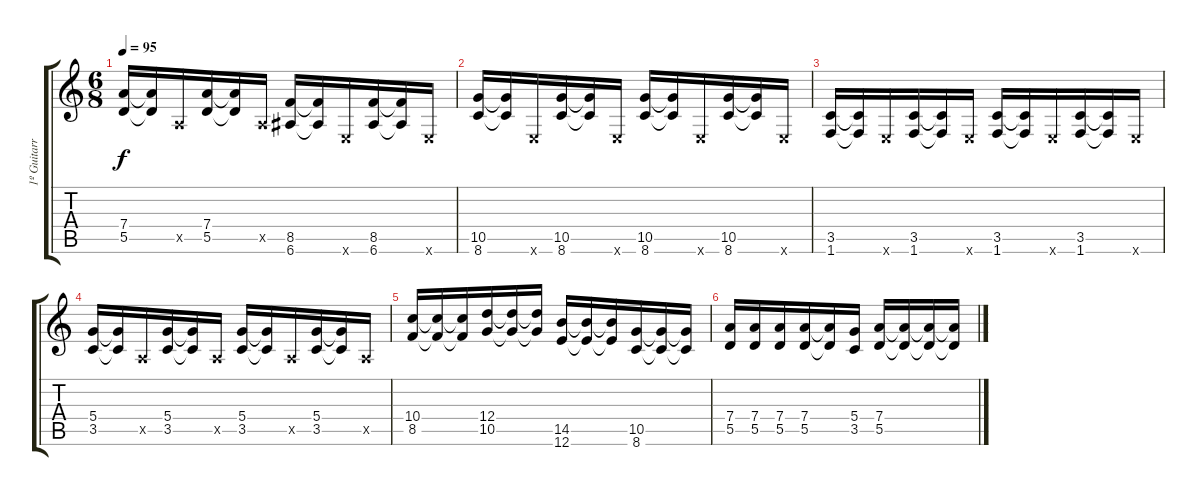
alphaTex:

\track ("1º Guitarra" "1º Guitarr") {instrument overdrivenguitar}
\staff {score tabs}
\tuning (E4 B3 G3 D3 A2 E2) {hide}
\ts (6 8)
\tempo 95
\clef g2
\ks c
(7.4 5.5).16{dy f} (7.4{t} 5.5{t}).16 0.5{x}.16 (7.4 5.5).16 (7.4{t} 5.5{t}).16 0.5{x}.16 (8.5 6.6).16 (8.5{t} 6.6{t}).16 0.6{x}.16 (8.5 6.6).16 (8.5{t} 6.6{t}).16 0.6{x}.16 |
(10.5 8.6).16 (10.5{t} 8.6{t}).16 0.6{x}.16 (10.5 8.6).16 (10.5{t} 8.6{t}).16 0.6{x}.16 (10.5 8.6).16 (10.5{t} 8.6{t}).16 0.6{x}.16 (10.5 8.6).16 (10.5{t} 8.6{t}).16 0.6{x}.16 |
(3.5 1.6).16 (3.5{t} 1.6{t}).16 0.6{x}.16 (3.5 1.6).16 (3.5{t} 1.6{t}).16 0.6{x}.16 (3.5 1.6).16 (3.5{t} 1.6{t}).16 0.6{x}.16 (3.5 1.6).16 (3.5{t} 1.6{t}).16 0.6{x}.16 |
(5.4 3.5).16 (5.4{t} 3.5{t}).16 0.5{x}.16 (5.4 3.5).16 (5.4{t} 3.5{t}).16 0.5{x}.16 (5.4 3.5).16 (5.4{t} 3.5{t}).16 0.5{x}.16 (5.4 3.5).16 (5.4{t} 3.5{t}).16 0.5{x}.16 |
(10.4 8.5).16 (10.4{t} 8.5{t}).16 (10.4{t} 8.5{t}).16 (12.4 10.5).16 (12.4{t} 10.5{t}).16 (12.4{t} 10.5{t}).16 (14.5 12.6).16 (14.5{t} 12.6{t}).16 (14.5{t} 12.6{t}).16 (10.5 8.6).16 (10.5{t} 8.6{t}).16 (10.5{t} 8.6{t}).16 |
(7.4 5.5).16 (7.4 5.5).16 (7.4 5.5).16 (7.4 5.5).16 (7.4{t} 5.5{t}).16 (5.4 3.5).16 (7.4 5.5).16 (7.4{t} 5.5{t}).16 (7.4{t} 5.5{t}).16 (7.4{t} 5.5{t}).16
